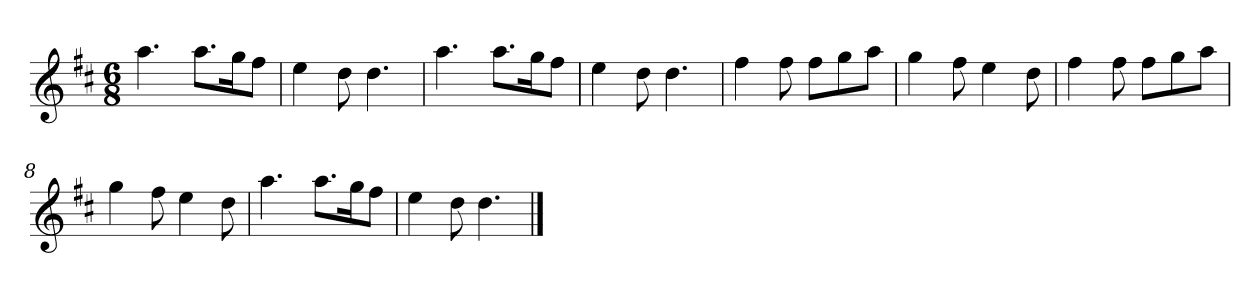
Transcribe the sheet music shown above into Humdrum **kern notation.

**kern
*part1
*staff1
*k[f#c#]
*M6/8
*MM120
=1
4.aa
8.aaL
16ggK
8ff#J
=2
4ee
8dd
4.dd
=3
4.aa
8.aaL
16ggK
8ff#J
=4
4ee
8dd
4.dd
=5
4ff#
8ff#
8ff#L
8gg
8aaJ
=6
4gg
8ff#
4ee
8dd
=7
4ff#
8ff#
8ff#L
8gg
8aaJ
=8
4gg
8ff#
4ee
8dd
=9
4.aa
8.aaL
16ggK
8ff#J
=10
4ee
8dd
4.dd
==
*-
